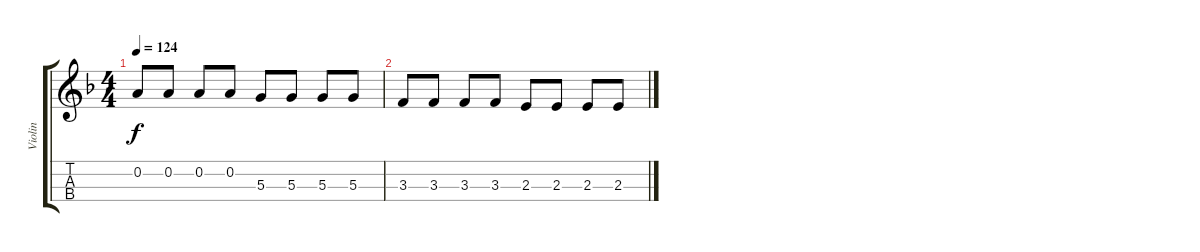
\track ("Violin" "Violin") {instrument violin}
\staff {score tabs}
\tuning (E5 A4 D4 G3) {hide}
\ts (4 4)
\tempo 124
\clef g2
\ks dminor
0.2.8{dy f} 0.2.8 0.2.8 0.2.8 5.3.8 5.3.8 5.3.8 5.3.8 |
3.3.8 3.3.8 3.3.8 3.3.8 2.3.8 2.3.8 2.3.8 2.3.8
